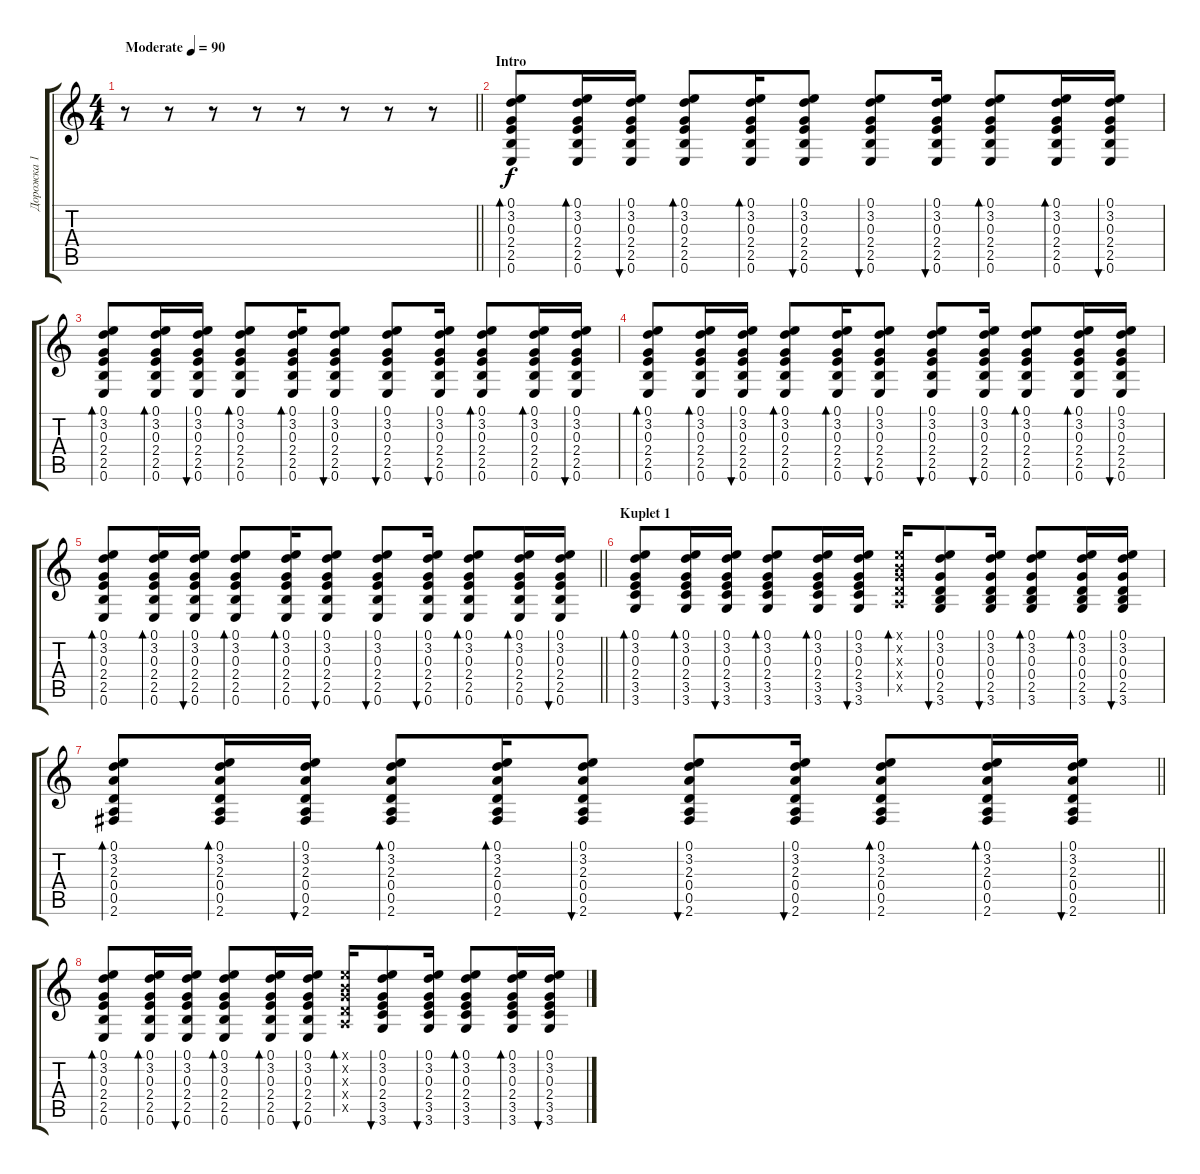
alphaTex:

\track ("Дорожка 1" "Дорожка 1") {instrument acousticguitarnylon}
\staff {score tabs}
\tuning (E4 B3 G3 D3 A2 E2) {hide}
\ts (4 4)
\tempo (90 "Moderate")
\clef g2
\barLineRight lightlight
\ks c
r.8{dy f instrument acousticguitarnylon} r.8 r.8 r.8 r.8 r.8 r.8 r.8 |
\section ("" "Intro")
(0.1 3.2 0.3 2.4 2.5 0.6).8{bd 30} (0.1 3.2 0.3 2.4 2.5 0.6).16{bd 30} (0.1 3.2 0.3 2.4 2.5 0.6).16{bu 30} (0.1 3.2 0.3 2.4 2.5 0.6).8{bd 30} (0.1 3.2 0.3 2.4 2.5 0.6).16{bd 30} (0.1 3.2 0.3 2.4 2.5 0.6).8{bu 30} (0.1 3.2 0.3 2.4 2.5 0.6).8{bu 30} (0.1 3.2 0.3 2.4 2.5 0.6).16{bu 30} (0.1 3.2 0.3 2.4 2.5 0.6).8{bd 30} (0.1 3.2 0.3 2.4 2.5 0.6).16{bd 30} (0.1 3.2 0.3 2.4 2.5 0.6).16{bu 30} |
(0.1 3.2 0.3 2.4 2.5 0.6).8{bd 30} (0.1 3.2 0.3 2.4 2.5 0.6).16{bd 30} (0.1 3.2 0.3 2.4 2.5 0.6).16{bu 30} (0.1 3.2 0.3 2.4 2.5 0.6).8{bd 30} (0.1 3.2 0.3 2.4 2.5 0.6).16{bd 30} (0.1 3.2 0.3 2.4 2.5 0.6).8{bu 30} (0.1 3.2 0.3 2.4 2.5 0.6).8{bu 30} (0.1 3.2 0.3 2.4 2.5 0.6).16{bu 30} (0.1 3.2 0.3 2.4 2.5 0.6).8{bd 30} (0.1 3.2 0.3 2.4 2.5 0.6).16{bd 30} (0.1 3.2 0.3 2.4 2.5 0.6).16{bu 30} |
(0.1 3.2 0.3 2.4 2.5 0.6).8{bd 30} (0.1 3.2 0.3 2.4 2.5 0.6).16{bd 30} (0.1 3.2 0.3 2.4 2.5 0.6).16{bu 30} (0.1 3.2 0.3 2.4 2.5 0.6).8{bd 30} (0.1 3.2 0.3 2.4 2.5 0.6).16{bd 30} (0.1 3.2 0.3 2.4 2.5 0.6).8{bu 30} (0.1 3.2 0.3 2.4 2.5 0.6).8{bu 30} (0.1 3.2 0.3 2.4 2.5 0.6).16{bu 30} (0.1 3.2 0.3 2.4 2.5 0.6).8{bd 30} (0.1 3.2 0.3 2.4 2.5 0.6).16{bd 30} (0.1 3.2 0.3 2.4 2.5 0.6).16{bu 30} |
\barLineRight lightlight
(0.1 3.2 0.3 2.4 2.5 0.6).8{bd 30} (0.1 3.2 0.3 2.4 2.5 0.6).16{bd 30} (0.1 3.2 0.3 2.4 2.5 0.6).16{bu 30} (0.1 3.2 0.3 2.4 2.5 0.6).8{bd 30} (0.1 3.2 0.3 2.4 2.5 0.6).16{bd 30} (0.1 3.2 0.3 2.4 2.5 0.6).8{bu 30} (0.1 3.2 0.3 2.4 2.5 0.6).8{bu 30} (0.1 3.2 0.3 2.4 2.5 0.6).16{bu 30} (0.1 3.2 0.3 2.4 2.5 0.6).8{bd 30} (0.1 3.2 0.3 2.4 2.5 0.6).16{bd 30} (0.1 3.2 0.3 2.4 2.5 0.6).16{bu 30} |
\section ("" "Kuplet 1")
(0.1 3.2 0.3 2.4 3.5 3.6).8{bd 30} (0.1 3.2 0.3 2.4 3.5 3.6).16{bd 30} (0.1 3.2 0.3 2.4 3.5 3.6).16{bu 30} (0.1 3.2 0.3 2.4 3.5 3.6).8{bd 30} (0.1 3.2 0.3 2.4 3.5 3.6).16{bd 30} (0.1 3.2 0.3 2.4 3.5 3.6).16{bu 30} (0.1{x} 0.2{x} 0.3{x} 0.4{x} 0.5{x}).16{bd 30} (0.1 3.2 0.3 0.4 2.5 3.6).8{bu 30} (0.1 3.2 0.3 0.4 2.5 3.6).16{bu 30} (0.1 3.2 0.3 0.4 2.5 3.6).8{bd 30} (0.1 3.2 0.3 0.4 2.5 3.6).16{bd 30} (0.1 3.2 0.3 0.4 2.5 3.6).16{bu 30} |
\barLineRight lightlight
(0.1 3.2 2.3 0.4 0.5 2.6).8{bd 30} (0.1 3.2 2.3 0.4 0.5 2.6).16{bd 30} (0.1 3.2 2.3 0.4 0.5 2.6).16{bu 30} (0.1 3.2 2.3 0.4 0.5 2.6).8{bd 30} (0.1 3.2 2.3 0.4 0.5 2.6).16{bd 30} (0.1 3.2 2.3 0.4 0.5 2.6).8{bu 30} (0.1 3.2 2.3 0.4 0.5 2.6).8{bu 30} (0.1 3.2 2.3 0.4 0.5 2.6).16{bu 30} (0.1 3.2 2.3 0.4 0.5 2.6).8{bd 30} (0.1 3.2 2.3 0.4 0.5 2.6).16{bd 30} (0.1 3.2 2.3 0.4 0.5 2.6).16{bu 30} |
(0.1 3.2 0.3 2.4 2.5 0.6).8{bd 30} (0.1 3.2 0.3 2.4 2.5 0.6).16{bd 30} (0.1 3.2 0.3 2.4 2.5 0.6).16{bu 30} (0.1 3.2 0.3 2.4 2.5 0.6).8{bd 30} (0.1 3.2 0.3 2.4 2.5 0.6).16{bd 30} (0.1 3.2 0.3 2.4 2.5 0.6).16{bu 30} (0.1{x} 0.2{x} 0.3{x} 0.4{x} 0.5{x}).16{bd 30} (0.1 3.2 0.3 2.4 3.5 3.6).8{bu 30} (0.1 3.2 0.3 2.4 3.5 3.6).16{bu 30} (0.1 3.2 0.3 2.4 3.5 3.6).8{bd 30} (0.1 3.2 0.3 2.4 3.5 3.6).16{bd 30} (0.1 3.2 0.3 2.4 3.5 3.6).16{bu 30}
